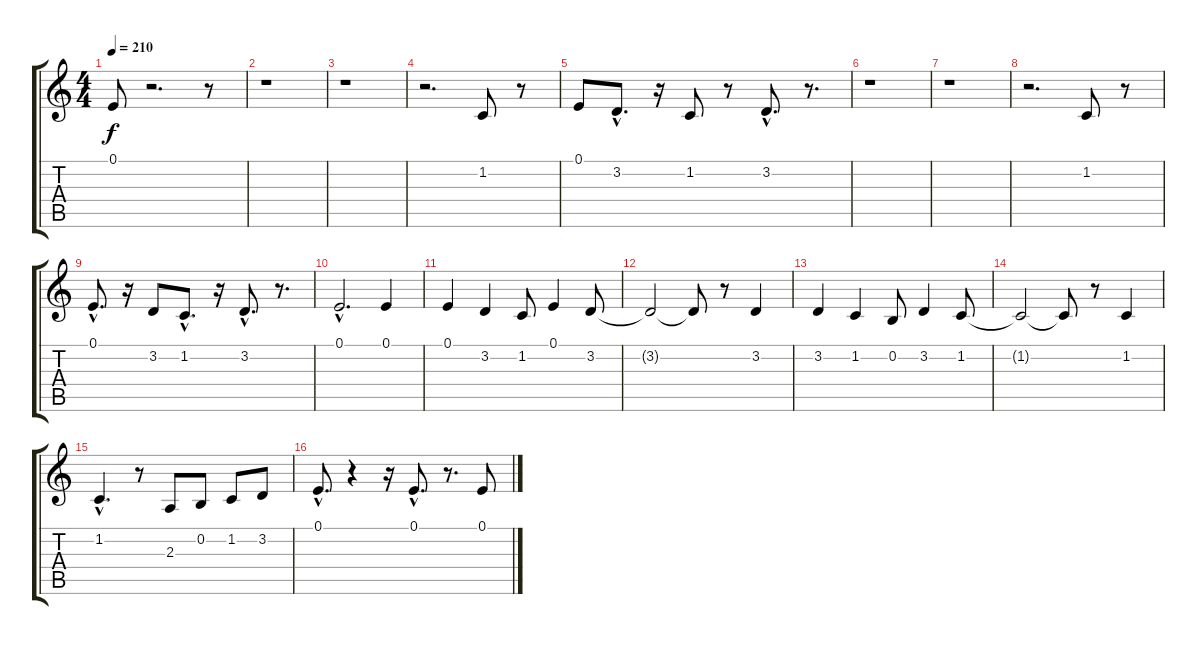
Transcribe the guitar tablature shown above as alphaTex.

\track "" {instrument trombone}
\staff {score tabs}
\tuning (E4 B3 G3 D3 A2 E2) {hide}
\ts (4 4)
\tempo 210
\clef g2
\ks c
0.1{t}.8{dy f} r.2{d} r.8 |
r.1 |
r.1 |
r.2{d} 1.2.8 r.8 |
0.1.8 3.2{hac}.8{d} r.16 1.2.8 r.8 3.2{hac}.8{d} r.8{d} |
r.1 |
r.1 |
r.2{d} 1.2.8 r.8 |
0.1{hac}.8{d} r.16 3.2.8 1.2{hac}.8{d} r.16 3.2{hac}.8{d} r.8{d} |
0.1{hac}.2{d} 0.1.4 |
0.1.4 3.2.4 1.2.8 0.1.4 3.2.8 |
3.2{t}.2 3.2{t}.8 r.8 3.2.4 |
3.2.4 1.2.4 0.2.8 3.2.4 1.2.8 |
1.2{t}.2 1.2{t}.8 r.8 1.2.4 |
1.2{hac}.4{d} r.8 2.3.8 0.2.8 1.2.8 3.2.8 |
0.1{hac}.8{d} r.4 r.16 0.1{hac}.8{d} r.8{d} 0.1.8
